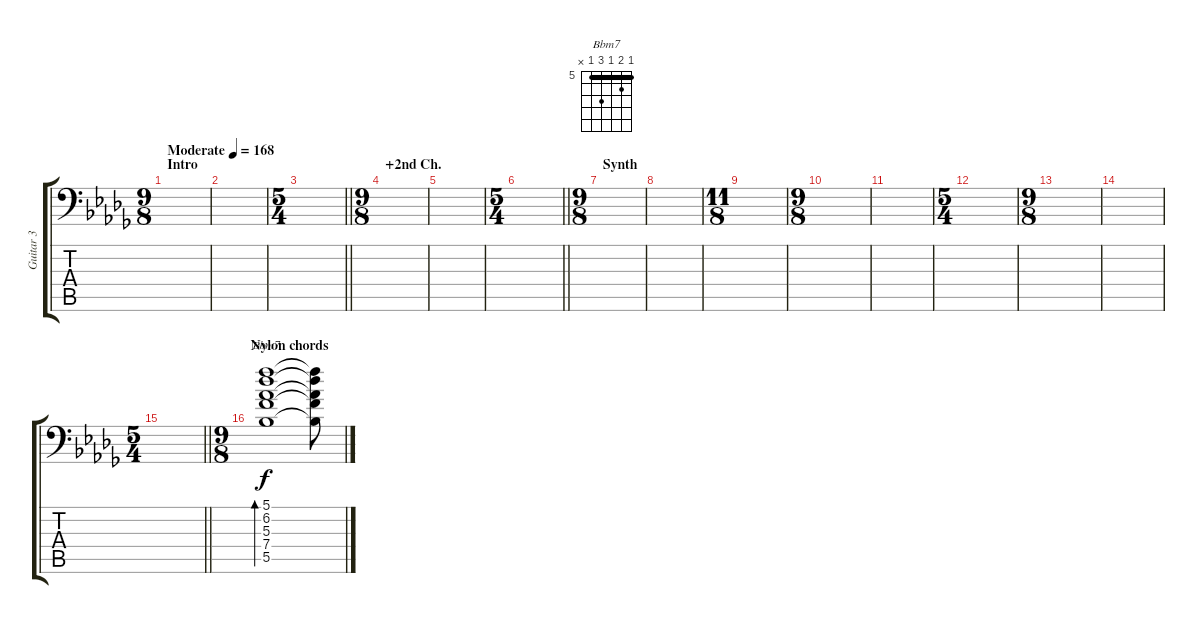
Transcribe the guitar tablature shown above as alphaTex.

\track ("Guitar 3" "Guitar 3") {instrument acousticguitarnylon}
\staff {score tabs}
\tuning (C4 G3 Eb3 Bb2 F2 Bb1) {hide}
\chord ("Bbm7" 5 6 5 7 5 x) {firstfret 5 barre 5}
\ts (9 8)
\section ("" "Intro")
\tempo (168 "Moderate")
\clef f4
\ks bbminor
|
|
\ts (5 4)
\barLineRight lightlight
|
\ts (9 8)
\section ("" "+2nd Ch.")
|
|
\ts (5 4)
\barLineRight lightlight
|
\ts (9 8)
\section ("" "Synth")
|
|
\ts (11 8)
|
\ts (9 8)
|
|
\ts (5 4)
|
\ts (9 8)
|
|
\ts (5 4)
\barLineRight lightlight
|
\ts (9 8)
\section ("" "Nylon chords")
(5.1 6.2 5.3 7.4 5.5).1{bd 480 ch "Bbm7"} (5.1{t} 6.2{t} 5.3{t} 7.4{t} 5.5{t}).8
